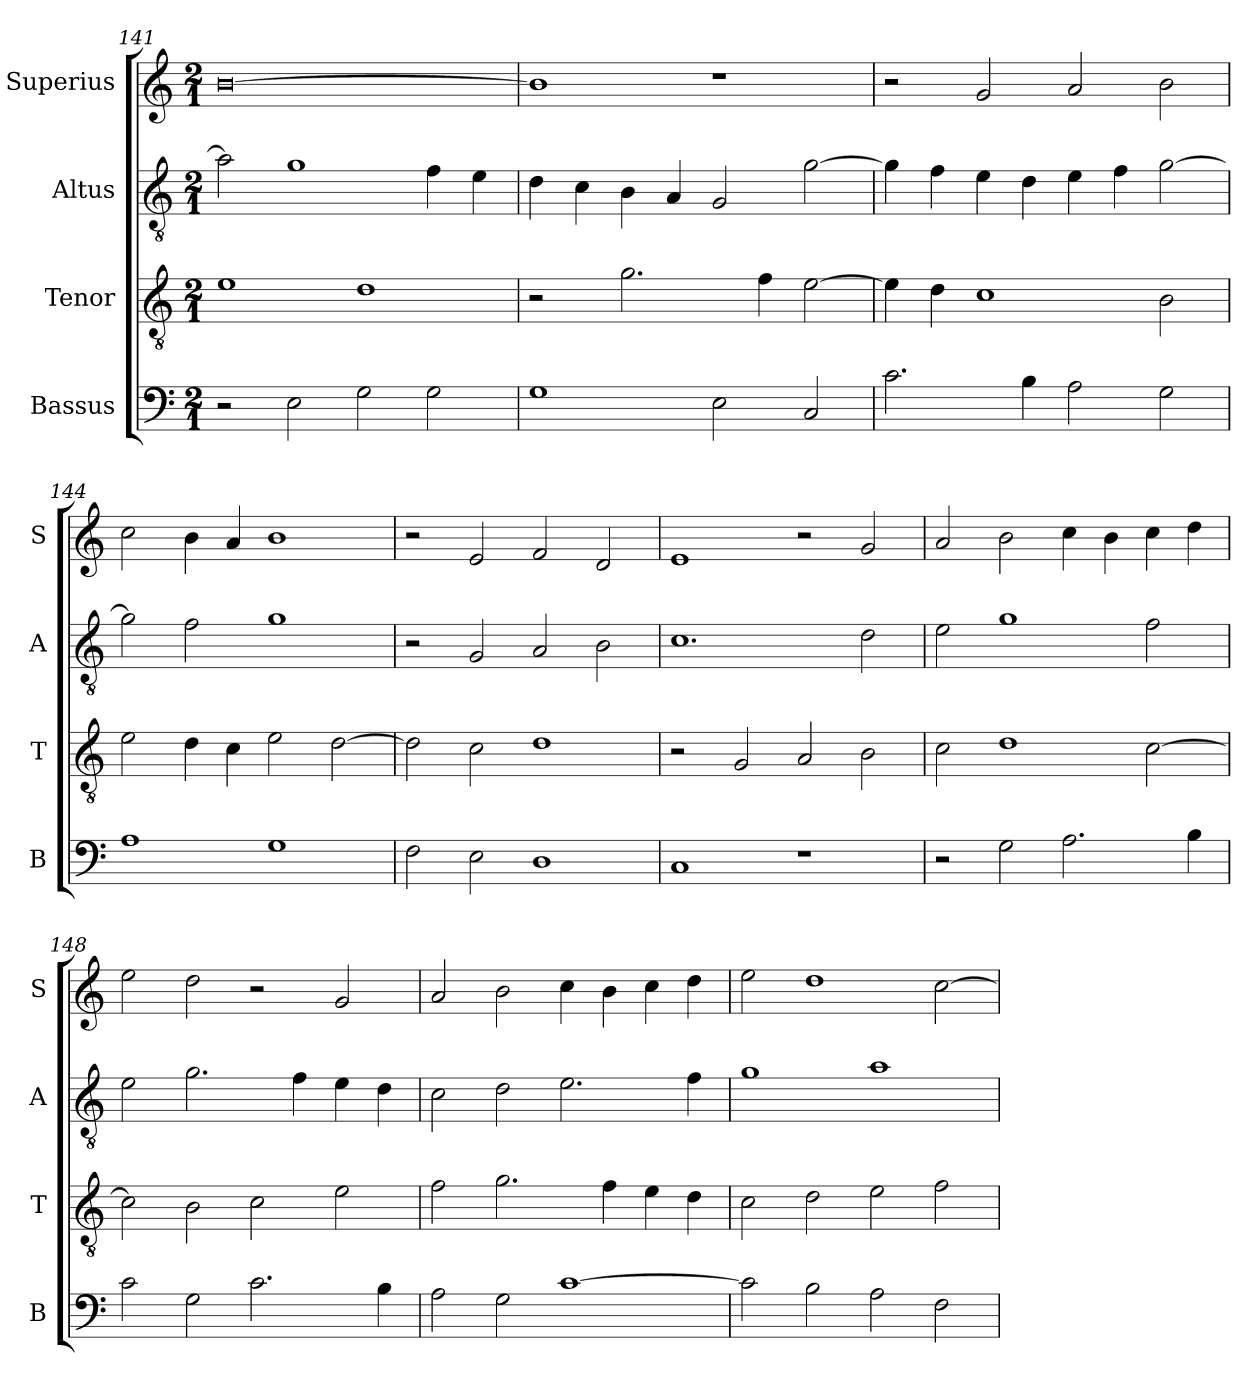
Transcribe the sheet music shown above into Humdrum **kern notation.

**kern	**kern	**kern	**kern
*part4	*part3	*part2	*part1
*staff4	*staff3	*staff2	*staff1
*I"Bassus	*I"Tenor	*I"Altus	*I"Superius
*I'B	*I'T	*I'A	*I'S
*clefF4	*clefGv2	*clefGv2	*clefG2
*k[]	*k[]	*k[]	*k[]
*M2/1	*M2/1	*M2/1	*M2/1
=141	=141	=141	=141
2r	1e	2a\]	[0b
2E\	.	1g	.
2G\	1d	.	.
2G\	.	4f\	.
.	.	4e\	.
=142	=142	=142	=142
1G	2r	4d\	1b]
.	.	4c\	.
.	2.g\	4B\	.
.	.	4A/	.
2E\	.	2G/	1r
.	4f\	.	.
2C/	[2e\	[2g\	.
=143	=143	=143	=143
2.c\	4e\]	4g\]	2r
.	4d\	4f\	.
.	1c	4e\	2g/
4B\	.	4d\	.
2A\	.	4e\	2a/
.	.	4f\	.
2G\	2B\	[2g\	2b\
=144	=144	=144	=144
1A	2e\	2g\]	2cc\
.	4d\	2f\	4b\
.	4c\	.	4a/
1G	2e\	1g	1b
.	[2d\	.	.
=145	=145	=145	=145
2F\	2d\]	2r	2r
2E\	2c\	2G/	2e/
1D	1d	2A/	2f/
.	.	2B\	2d/
=146	=146	=146	=146
1C	2r	1.c	1e
.	2G/	.	.
1r	2A/	.	2r
.	2B\	2d\	2g/
=147	=147	=147	=147
2r	2c\	2e\	2a/
2G\	1d	1g	2b\
2.A\	.	.	4cc\
.	.	.	4b\
.	[2c\	2f\	4cc\
4B\	.	.	4dd\
=148	=148	=148	=148
2c\	2c\]	2e\	2ee\
2G\	2B\	2.g\	2dd\
2.c\	2c\	.	2r
.	.	4f\	.
.	2e\	4e\	2g/
4B\	.	4d\	.
=149	=149	=149	=149
2A\	2f\	2c\	2a/
2G\	2.g\	2d\	2b\
[1c	.	2.e\	4cc\
.	4f\	.	4b\
.	4e\	.	4cc\
.	4d\	4f\	4dd\
=150	=150	=150	=150
2c\]	2c\	1g	2ee\
2B\	2d\	.	1dd
2A\	2e\	1a	.
2F\	2f\	.	[2cc\
=	=	=	=
*-	*-	*-	*-
